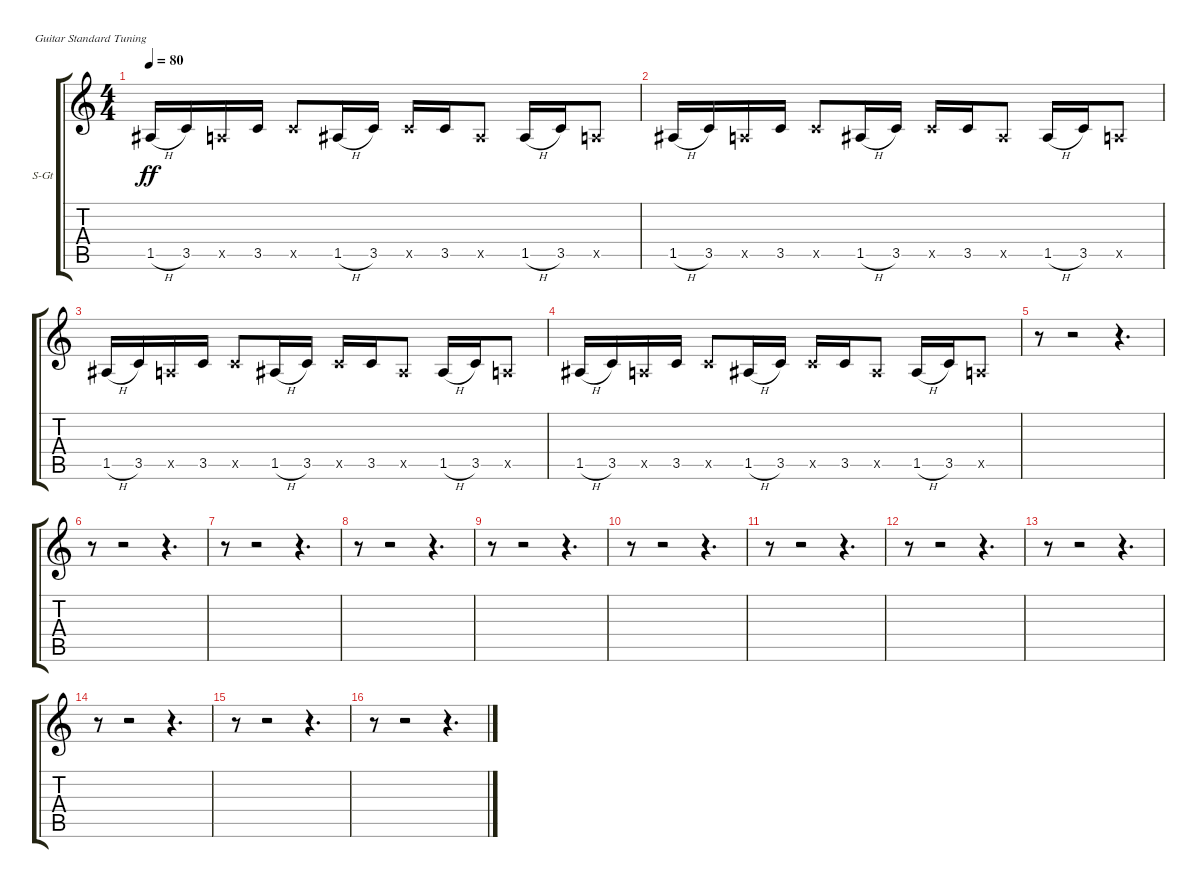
\bracketExtendMode groupsimilarinstruments
\firstSystemTrackNameOrientation horizontal
\otherSystemsTrackNameOrientation horizontal
\track ("Guitare acoustique" "S-Gt") {instrument acousticguitarsteel}
\staff {score tabs}
\tuning (E4 B3 G3 D3 A2 E2)
\ts (4 4)
\tempo 80
\clef g2
\ks c
1.5{h}.16{dy ff} 3.5.16 0.5{x}.16 3.5.16 3.5{x}.8 1.5{h}.16 3.5.16 3.5{x}.16 3.5.16 1.5{x}.8 1.5{h}.16 3.5.16 0.5{x}.8 |
1.5{h}.16 3.5.16 0.5{x}.16 3.5.16 3.5{x}.8 1.5{h}.16 3.5.16 3.5{x}.16 3.5.16 1.5{x}.8 1.5{h}.16 3.5.16 0.5{x}.8 |
1.5{h}.16 3.5.16 0.5{x}.16 3.5.16 3.5{x}.8 1.5{h}.16 3.5.16 3.5{x}.16 3.5.16 1.5{x}.8 1.5{h}.16 3.5.16 0.5{x}.8 |
1.5{h}.16 3.5.16 0.5{x}.16 3.5.16 3.5{x}.8 1.5{h}.16 3.5.16 3.5{x}.16 3.5.16 1.5{x}.8 1.5{h}.16 3.5.16 0.5{x}.8 |
r.8 r.2 r.4{d} |
r.8 r.2 r.4{d} |
r.8 r.2 r.4{d} |
r.8 r.2 r.4{d} |
r.8 r.2 r.4{d} |
r.8 r.2 r.4{d} |
r.8 r.2 r.4{d} |
r.8 r.2 r.4{d} |
r.8 r.2 r.4{d} |
r.8 r.2 r.4{d} |
r.8 r.2 r.4{d} |
r.8 r.2 r.4{d}
